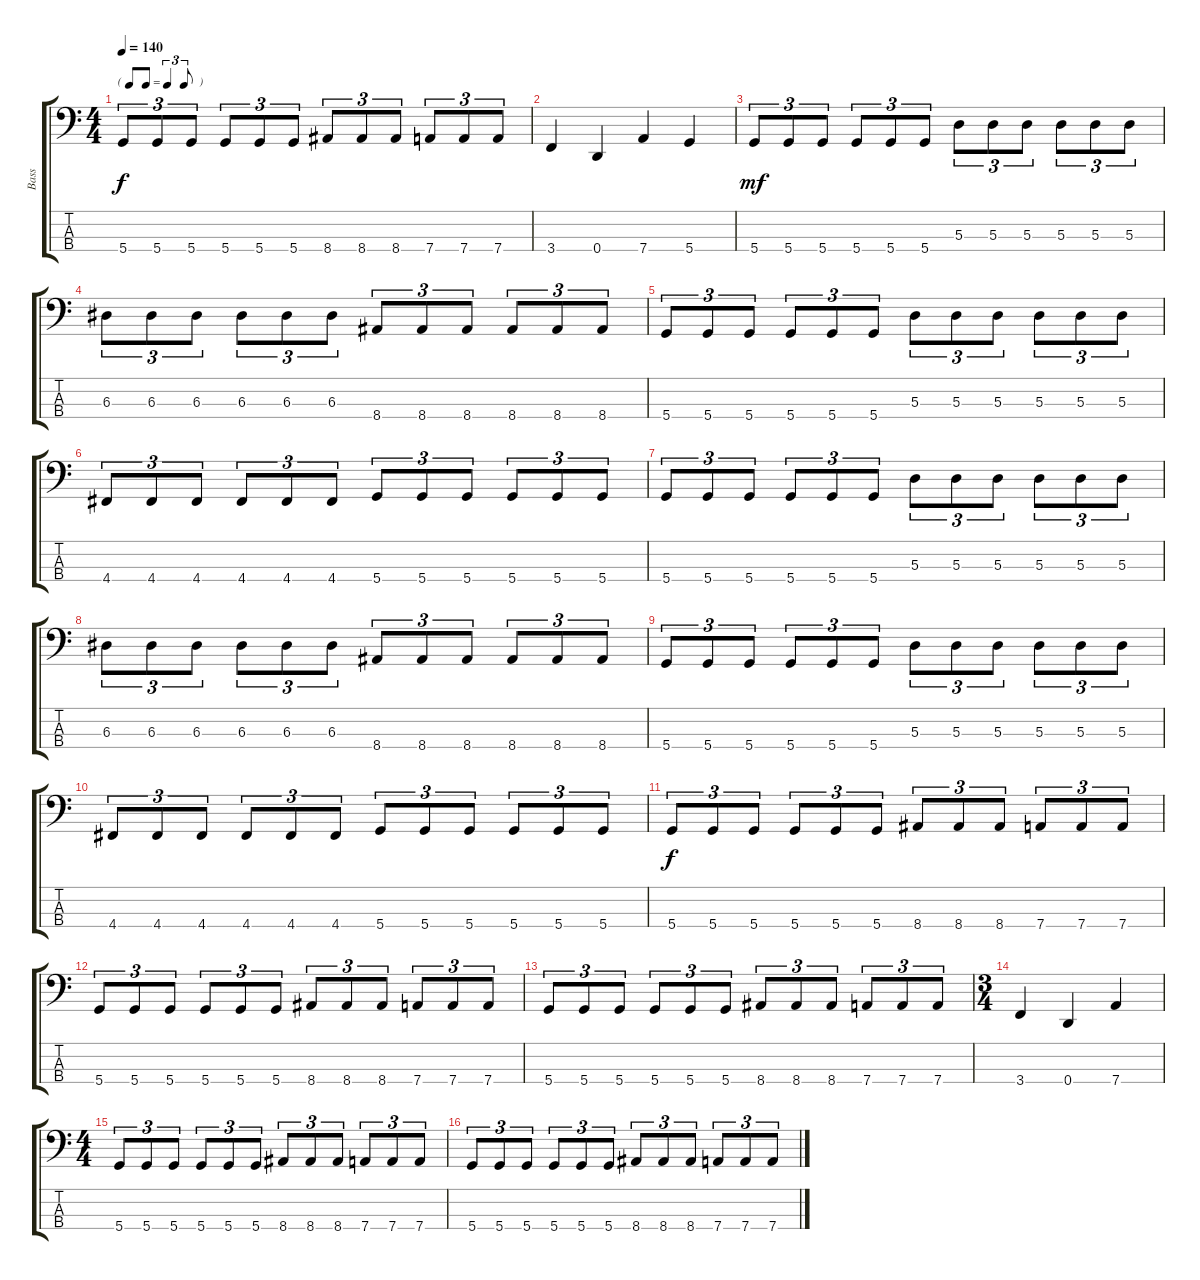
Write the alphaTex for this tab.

\track ("Bass" "Bass") {instrument electricbassfinger}
\staff {score tabs}
\tuning (G2 D2 A1 D1) {hide}
\ts (4 4)
\tf triplet8th
\tempo 140
\clef f4
\ks c
5.4.8{tu (3 2) dy f} 5.4.8{tu (3 2)} 5.4.8{tu (3 2)} 5.4.8{tu (3 2)} 5.4.8{tu (3 2)} 5.4.8{tu (3 2)} 8.4.8{tu (3 2)} 8.4.8{tu (3 2)} 8.4.8{tu (3 2)} 7.4.8{tu (3 2)} 7.4.8{tu (3 2)} 7.4.8{tu (3 2)} |
3.4.4 0.4.4 7.4.4 5.4.4 |
5.4.8{tu (3 2) dy mf} 5.4.8{tu (3 2)} 5.4.8{tu (3 2)} 5.4.8{tu (3 2)} 5.4.8{tu (3 2)} 5.4.8{tu (3 2)} 5.3.8{tu (3 2)} 5.3.8{tu (3 2)} 5.3.8{tu (3 2)} 5.3.8{tu (3 2)} 5.3.8{tu (3 2)} 5.3.8{tu (3 2)} |
6.3.8{tu (3 2)} 6.3.8{tu (3 2)} 6.3.8{tu (3 2)} 6.3.8{tu (3 2)} 6.3.8{tu (3 2)} 6.3.8{tu (3 2)} 8.4.8{tu (3 2)} 8.4.8{tu (3 2)} 8.4.8{tu (3 2)} 8.4.8{tu (3 2)} 8.4.8{tu (3 2)} 8.4.8{tu (3 2)} |
5.4.8{tu (3 2)} 5.4.8{tu (3 2)} 5.4.8{tu (3 2)} 5.4.8{tu (3 2)} 5.4.8{tu (3 2)} 5.4.8{tu (3 2)} 5.3.8{tu (3 2)} 5.3.8{tu (3 2)} 5.3.8{tu (3 2)} 5.3.8{tu (3 2)} 5.3.8{tu (3 2)} 5.3.8{tu (3 2)} |
4.4.8{tu (3 2)} 4.4.8{tu (3 2)} 4.4.8{tu (3 2)} 4.4.8{tu (3 2)} 4.4.8{tu (3 2)} 4.4.8{tu (3 2)} 5.4.8{tu (3 2)} 5.4.8{tu (3 2)} 5.4.8{tu (3 2)} 5.4.8{tu (3 2)} 5.4.8{tu (3 2)} 5.4.8{tu (3 2)} |
5.4.8{tu (3 2)} 5.4.8{tu (3 2)} 5.4.8{tu (3 2)} 5.4.8{tu (3 2)} 5.4.8{tu (3 2)} 5.4.8{tu (3 2)} 5.3.8{tu (3 2)} 5.3.8{tu (3 2)} 5.3.8{tu (3 2)} 5.3.8{tu (3 2)} 5.3.8{tu (3 2)} 5.3.8{tu (3 2)} |
6.3.8{tu (3 2)} 6.3.8{tu (3 2)} 6.3.8{tu (3 2)} 6.3.8{tu (3 2)} 6.3.8{tu (3 2)} 6.3.8{tu (3 2)} 8.4.8{tu (3 2)} 8.4.8{tu (3 2)} 8.4.8{tu (3 2)} 8.4.8{tu (3 2)} 8.4.8{tu (3 2)} 8.4.8{tu (3 2)} |
5.4.8{tu (3 2)} 5.4.8{tu (3 2)} 5.4.8{tu (3 2)} 5.4.8{tu (3 2)} 5.4.8{tu (3 2)} 5.4.8{tu (3 2)} 5.3.8{tu (3 2)} 5.3.8{tu (3 2)} 5.3.8{tu (3 2)} 5.3.8{tu (3 2)} 5.3.8{tu (3 2)} 5.3.8{tu (3 2)} |
4.4.8{tu (3 2)} 4.4.8{tu (3 2)} 4.4.8{tu (3 2)} 4.4.8{tu (3 2)} 4.4.8{tu (3 2)} 4.4.8{tu (3 2)} 5.4.8{tu (3 2)} 5.4.8{tu (3 2)} 5.4.8{tu (3 2)} 5.4.8{tu (3 2)} 5.4.8{tu (3 2)} 5.4.8{tu (3 2)} |
5.4.8{tu (3 2) dy f} 5.4.8{tu (3 2)} 5.4.8{tu (3 2)} 5.4.8{tu (3 2)} 5.4.8{tu (3 2)} 5.4.8{tu (3 2)} 8.4.8{tu (3 2)} 8.4.8{tu (3 2)} 8.4.8{tu (3 2)} 7.4.8{tu (3 2)} 7.4.8{tu (3 2)} 7.4.8{tu (3 2)} |
5.4.8{tu (3 2)} 5.4.8{tu (3 2)} 5.4.8{tu (3 2)} 5.4.8{tu (3 2)} 5.4.8{tu (3 2)} 5.4.8{tu (3 2)} 8.4.8{tu (3 2)} 8.4.8{tu (3 2)} 8.4.8{tu (3 2)} 7.4.8{tu (3 2)} 7.4.8{tu (3 2)} 7.4.8{tu (3 2)} |
5.4.8{tu (3 2)} 5.4.8{tu (3 2)} 5.4.8{tu (3 2)} 5.4.8{tu (3 2)} 5.4.8{tu (3 2)} 5.4.8{tu (3 2)} 8.4.8{tu (3 2)} 8.4.8{tu (3 2)} 8.4.8{tu (3 2)} 7.4.8{tu (3 2)} 7.4.8{tu (3 2)} 7.4.8{tu (3 2)} |
\ts (3 4)
3.4.4 0.4.4 7.4.4 |
\ts (4 4)
5.4.8{tu (3 2)} 5.4.8{tu (3 2)} 5.4.8{tu (3 2)} 5.4.8{tu (3 2)} 5.4.8{tu (3 2)} 5.4.8{tu (3 2)} 8.4.8{tu (3 2)} 8.4.8{tu (3 2)} 8.4.8{tu (3 2)} 7.4.8{tu (3 2)} 7.4.8{tu (3 2)} 7.4.8{tu (3 2)} |
5.4.8{tu (3 2)} 5.4.8{tu (3 2)} 5.4.8{tu (3 2)} 5.4.8{tu (3 2)} 5.4.8{tu (3 2)} 5.4.8{tu (3 2)} 8.4.8{tu (3 2)} 8.4.8{tu (3 2)} 8.4.8{tu (3 2)} 7.4.8{tu (3 2)} 7.4.8{tu (3 2)} 7.4.8{tu (3 2)}
